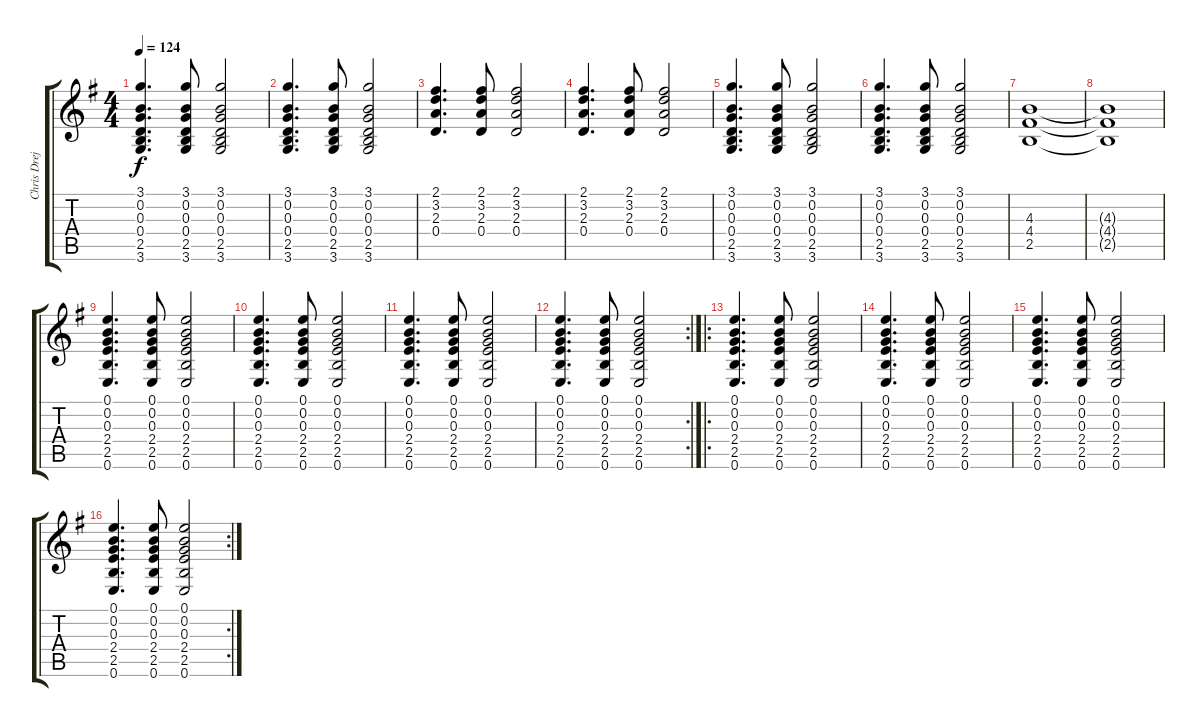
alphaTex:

\track ("Chris Dreja - Acoustic 12-string Guitar" "Chris Drej") {instrument acousticguitarsteel}
\staff {score tabs}
\tuning (E4 B3 G3 D3 A2 E2) {hide}
\ts (4 4)
\tempo 124
\clef g2
\ks g
(3.1 0.2 0.3 0.4 2.5 3.6).4{d dy f} (3.1 0.2 0.3 0.4 2.5 3.6).8 (3.1 0.2 0.3 0.4 2.5 3.6).2 |
(3.1 0.2 0.3 0.4 2.5 3.6).4{d} (3.1 0.2 0.3 0.4 2.5 3.6).8 (3.1 0.2 0.3 0.4 2.5 3.6).2 |
(2.1 3.2 2.3 0.4).4{d} (2.1 3.2 2.3 0.4).8 (2.1 3.2 2.3 0.4).2 |
(2.1 3.2 2.3 0.4).4{d} (2.1 3.2 2.3 0.4).8 (2.1 3.2 2.3 0.4).2 |
(3.1 0.2 0.3 0.4 2.5 3.6).4{d} (3.1 0.2 0.3 0.4 2.5 3.6).8 (3.1 0.2 0.3 0.4 2.5 3.6).2 |
(3.1 0.2 0.3 0.4 2.5 3.6).4{d} (3.1 0.2 0.3 0.4 2.5 3.6).8 (3.1 0.2 0.3 0.4 2.5 3.6).2 |
(4.3 4.4 2.5).1 |
(4.3{t} 4.4{t} 2.5{t}).1 |
(0.1 0.2 0.3 2.4 2.5 0.6).4{d} (0.1 0.2 0.3 2.4 2.5 0.6).8 (0.1 0.2 0.3 2.4 2.5 0.6).2 |
(0.1 0.2 0.3 2.4 2.5 0.6).4{d} (0.1 0.2 0.3 2.4 2.5 0.6).8 (0.1 0.2 0.3 2.4 2.5 0.6).2 |
(0.1 0.2 0.3 2.4 2.5 0.6).4{d} (0.1 0.2 0.3 2.4 2.5 0.6).8 (0.1 0.2 0.3 2.4 2.5 0.6).2 |
\rc 2
(0.1 0.2 0.3 2.4 2.5 0.6).4{d} (0.1 0.2 0.3 2.4 2.5 0.6).8 (0.1 0.2 0.3 2.4 2.5 0.6).2 |
\ro
(0.1 0.2 0.3 2.4 2.5 0.6).4{d} (0.1 0.2 0.3 2.4 2.5 0.6).8 (0.1 0.2 0.3 2.4 2.5 0.6).2 |
(0.1 0.2 0.3 2.4 2.5 0.6).4{d} (0.1 0.2 0.3 2.4 2.5 0.6).8 (0.1 0.2 0.3 2.4 2.5 0.6).2 |
(0.1 0.2 0.3 2.4 2.5 0.6).4{d} (0.1 0.2 0.3 2.4 2.5 0.6).8 (0.1 0.2 0.3 2.4 2.5 0.6).2 |
\rc 2
(0.1 0.2 0.3 2.4 2.5 0.6).4{d} (0.1 0.2 0.3 2.4 2.5 0.6).8 (0.1 0.2 0.3 2.4 2.5 0.6).2
